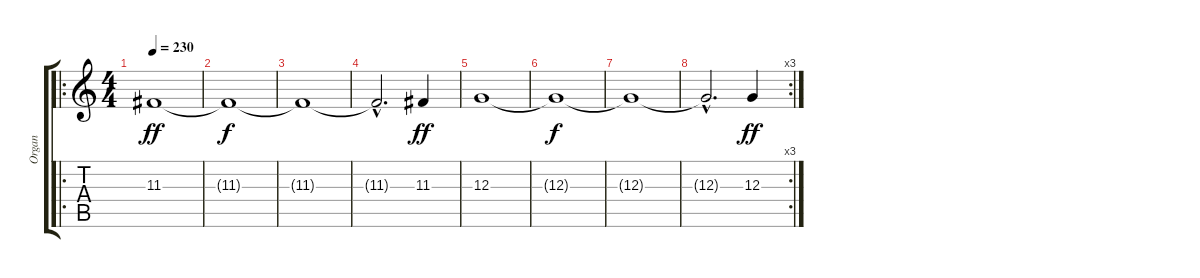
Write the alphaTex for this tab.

\track ("Organ" "Organ") {instrument rockorgan}
\staff {score tabs}
\tuning (E4 B3 G3 D3 A2 E2) {hide}
\ro
\ts (4 4)
\tempo 230
\clef g2
\ks c
11.3.1{dy ff} |
11.3{t}.1{dy f} |
11.3{t}.1 |
11.3{hac t}.2{d} 11.3.4{dy ff} |
12.3.1 |
12.3{t}.1{dy f} |
12.3{t}.1 |
\rc 3
12.3{hac t}.2{d} 12.3.4{dy ff}
